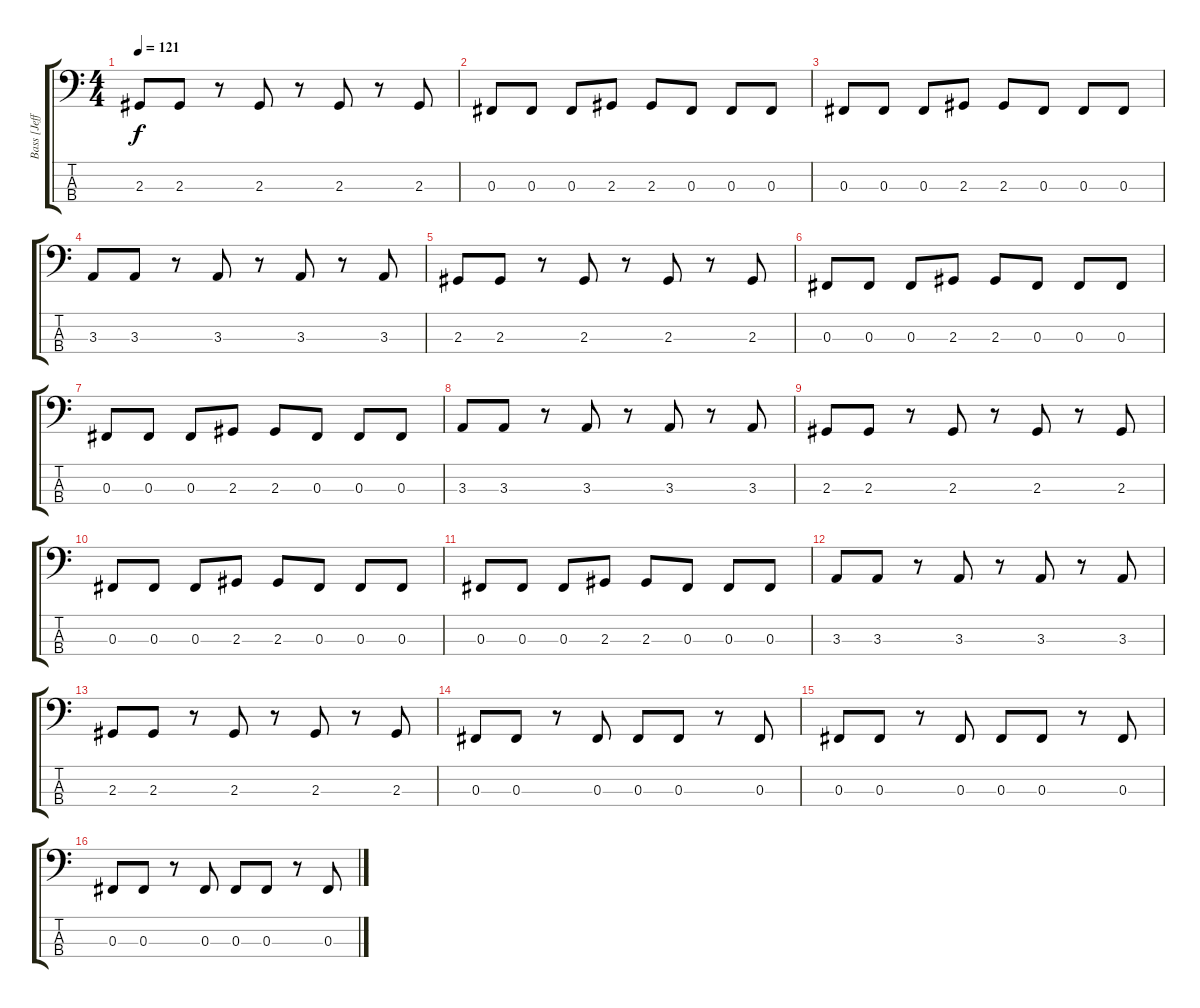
\track ("Bass [Jeff Caxide]" "Bass [Jeff") {instrument electricbasspick}
\staff {score tabs}
\tuning (E2 B1 Gb1 Db1) {hide}
\ts (4 4)
\tempo 121
\clef f4
\ks c
2.3.8{dy f} 2.3.8 r.8 2.3.8 r.8 2.3.8 r.8 2.3.8 |
0.3.8 0.3.8 0.3.8 2.3.8 2.3.8 0.3.8 0.3.8 0.3.8 |
0.3.8 0.3.8 0.3.8 2.3.8 2.3.8 0.3.8 0.3.8 0.3.8 |
3.3.8 3.3.8 r.8 3.3.8 r.8 3.3.8 r.8 3.3.8 |
2.3.8 2.3.8 r.8 2.3.8 r.8 2.3.8 r.8 2.3.8 |
0.3.8 0.3.8 0.3.8 2.3.8 2.3.8 0.3.8 0.3.8 0.3.8 |
0.3.8 0.3.8 0.3.8 2.3.8 2.3.8 0.3.8 0.3.8 0.3.8 |
3.3.8 3.3.8 r.8 3.3.8 r.8 3.3.8 r.8 3.3.8 |
2.3.8 2.3.8 r.8 2.3.8 r.8 2.3.8 r.8 2.3.8 |
0.3.8 0.3.8 0.3.8 2.3.8 2.3.8 0.3.8 0.3.8 0.3.8 |
0.3.8 0.3.8 0.3.8 2.3.8 2.3.8 0.3.8 0.3.8 0.3.8 |
3.3.8 3.3.8 r.8 3.3.8 r.8 3.3.8 r.8 3.3.8 |
2.3.8 2.3.8 r.8 2.3.8 r.8 2.3.8 r.8 2.3.8 |
0.3.8 0.3.8 r.8 0.3.8 0.3.8 0.3.8 r.8 0.3.8 |
0.3.8 0.3.8 r.8 0.3.8 0.3.8 0.3.8 r.8 0.3.8 |
0.3.8 0.3.8 r.8 0.3.8 0.3.8 0.3.8 r.8 0.3.8
